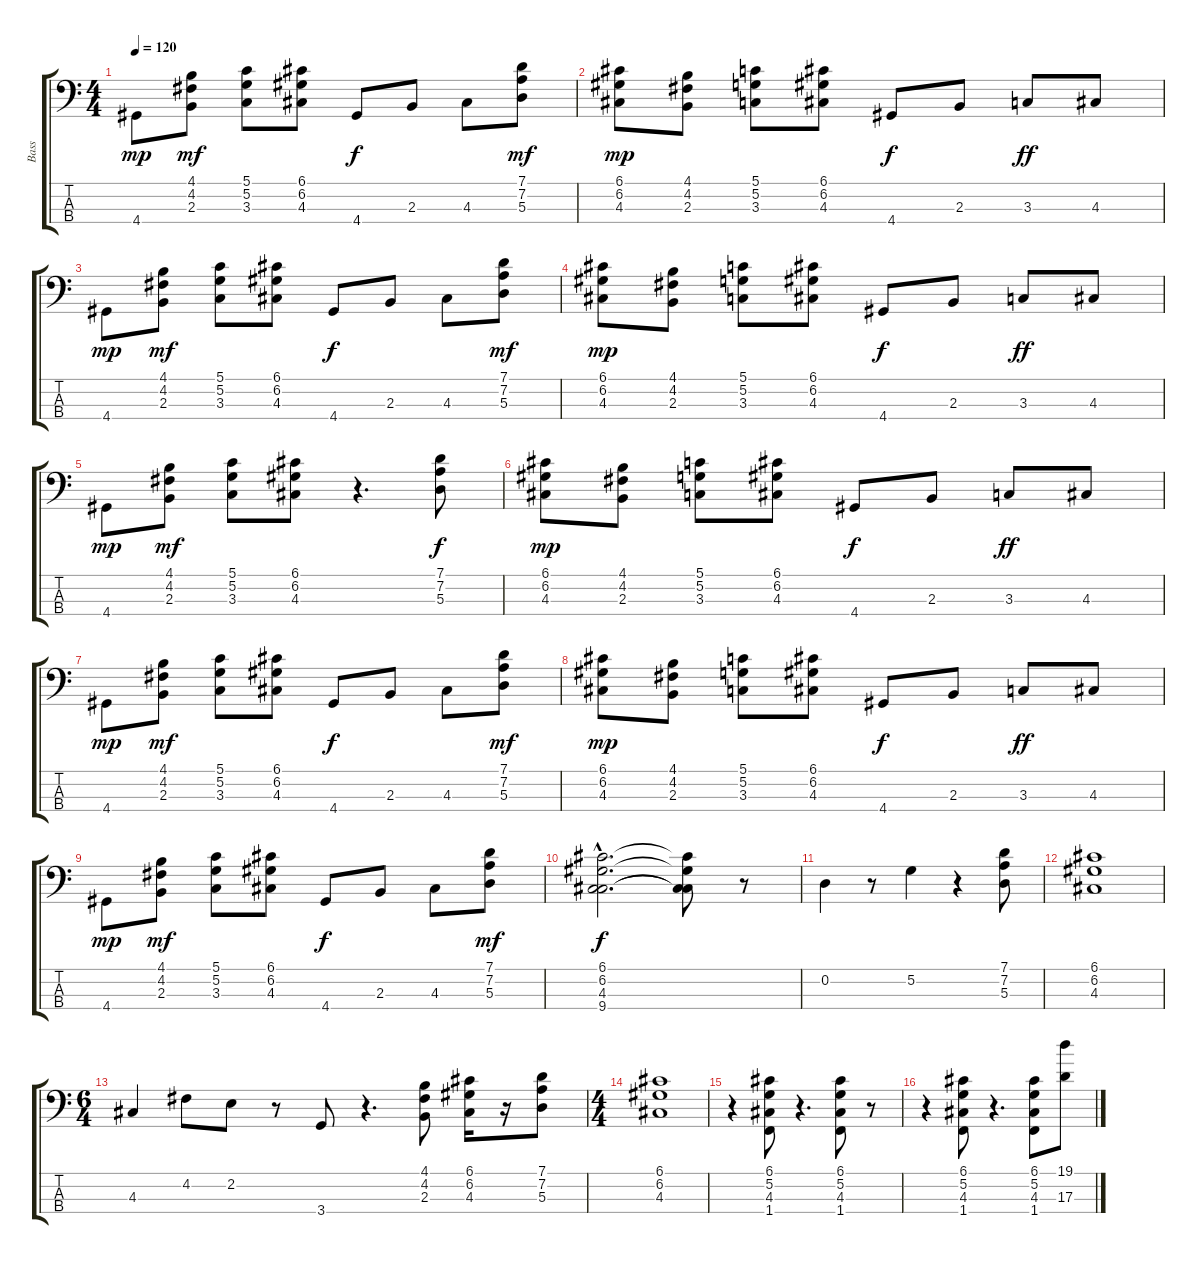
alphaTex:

\track ("Bass" "Bass") {instrument slapbass1}
\staff {score tabs}
\tuning (G2 D2 A1 E1) {hide}
\ts (4 4)
\tempo 120
\clef f4
\ks c
4.4.8{dy mp} (4.1 4.2 2.3).8{dy mf} (5.1 5.2 3.3).8 (6.1 6.2 4.3).8 4.4.8{dy f} 2.3.8 4.3.8 (7.1 7.2 5.3).8{dy mf} |
(6.1 6.2 4.3).8{dy mp} (4.1 4.2 2.3).8 (5.1 5.2 3.3).8 (6.1 6.2 4.3).8 4.4.8{dy f} 2.3.8 3.3.8{dy ff} 4.3.8 |
4.4.8{dy mp} (4.1 4.2 2.3).8{dy mf} (5.1 5.2 3.3).8 (6.1 6.2 4.3).8 4.4.8{dy f} 2.3.8 4.3.8 (7.1 7.2 5.3).8{dy mf} |
(6.1 6.2 4.3).8{dy mp} (4.1 4.2 2.3).8 (5.1 5.2 3.3).8 (6.1 6.2 4.3).8 4.4.8{dy f} 2.3.8 3.3.8{dy ff} 4.3.8 |
4.4.8{dy mp} (4.1 4.2 2.3).8{dy mf} (5.1 5.2 3.3).8 (6.1 6.2 4.3).8 r.4{d} (7.1 7.2 5.3).8{dy f} |
(6.1 6.2 4.3).8{dy mp} (4.1 4.2 2.3).8 (5.1 5.2 3.3).8 (6.1 6.2 4.3).8 4.4.8{dy f} 2.3.8 3.3.8{dy ff} 4.3.8 |
4.4.8{dy mp} (4.1 4.2 2.3).8{dy mf} (5.1 5.2 3.3).8 (6.1 6.2 4.3).8 4.4.8{dy f} 2.3.8 4.3.8 (7.1 7.2 5.3).8{dy mf} |
(6.1 6.2 4.3).8{dy mp} (4.1 4.2 2.3).8 (5.1 5.2 3.3).8 (6.1 6.2 4.3).8 4.4.8{dy f} 2.3.8 3.3.8{dy ff} 4.3.8 |
4.4.8{dy mp} (4.1 4.2 2.3).8{dy mf} (5.1 5.2 3.3).8 (6.1 6.2 4.3).8 4.4.8{dy f} 2.3.8 4.3.8 (7.1 7.2 5.3).8{dy mf} |
(6.1{hac} 6.2{hac} 4.3{hac} 9.4{hac}).2{d dy f} (6.1{t} 6.2{t} 4.3{t} 9.4{t}).8 r.8 |
0.2.4 r.8 5.2.4 r.4 (7.1 7.2 5.3).8 |
(6.1 6.2 4.3).1 |
\ts (6 4)
4.3.4 4.2.8 2.2.8 r.8 3.4.8 r.4{d} (4.1 4.2 2.3).8 (6.1 6.2 4.3).16 r.16 (7.1 7.2 5.3).8 |
\ts (4 4)
(6.1 6.2 4.3).1 |
r.4 (6.1 5.2 4.3 1.4).8 r.4{d} (6.1 5.2 4.3 1.4).8 r.8 |
r.4 (6.1 5.2 4.3 1.4).8 r.4{d} (6.1 5.2 4.3 1.4).8 (19.1 17.3).8
